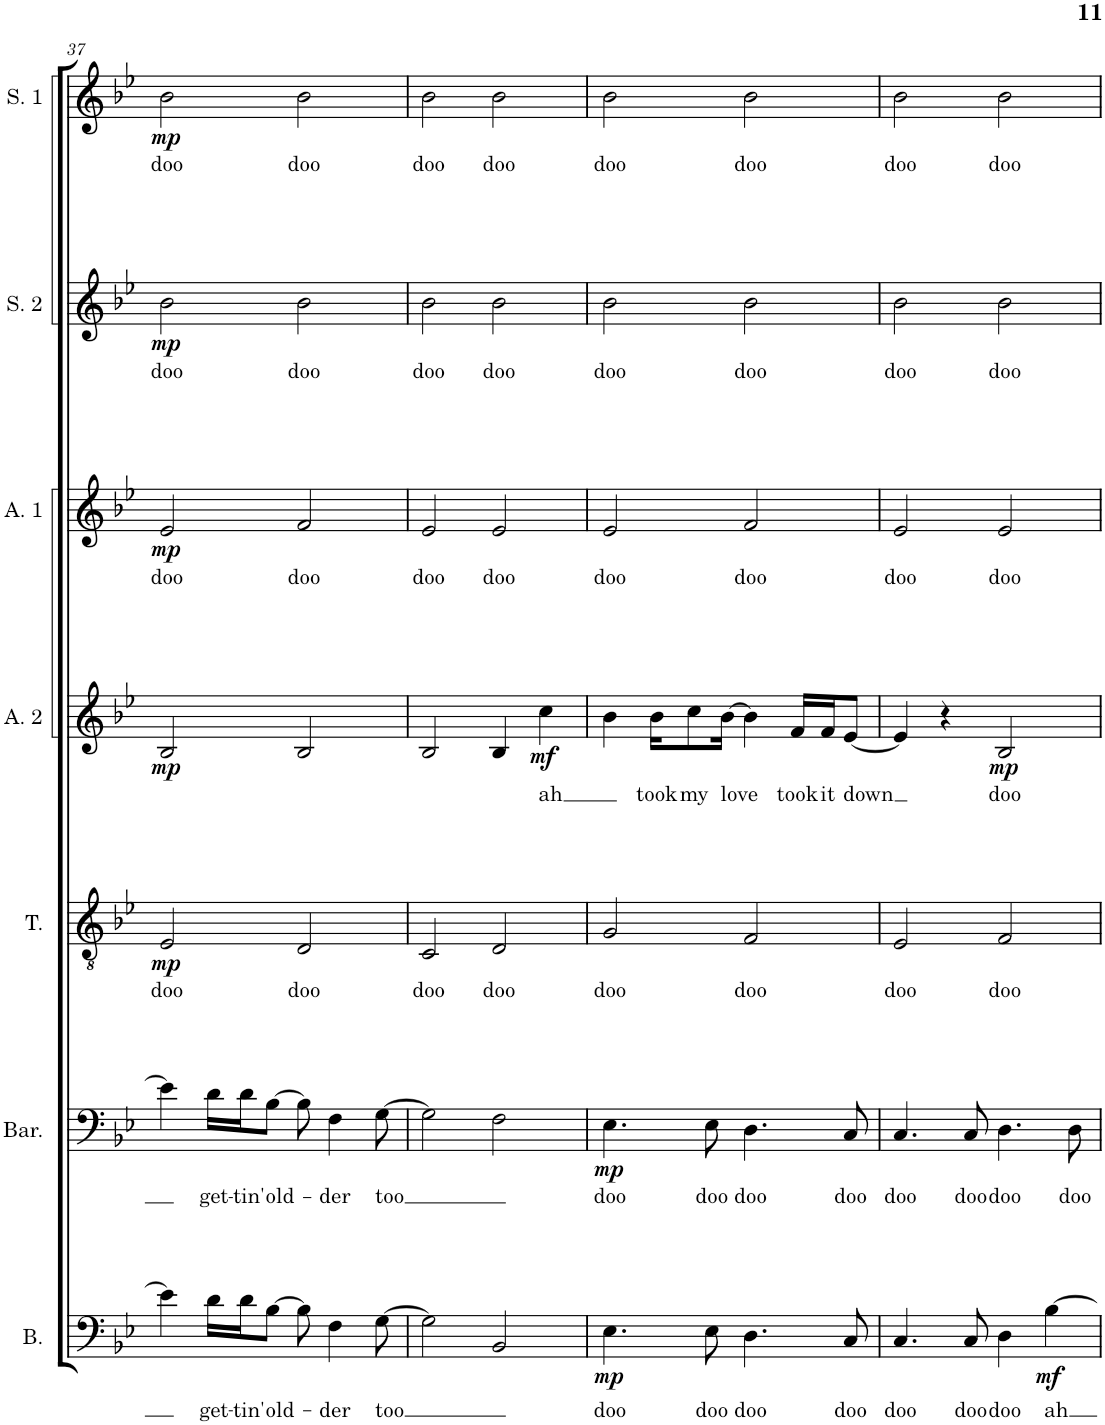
**kern	**text	**dynam	**kern	**text	**dynam	**kern	**text	**dynam	**kern	**text	**dynam	**kern	**text	**dynam	**kern	**text	**dynam	**kern	**text	**dynam
*part7	*part7	*part7	*part6	*part6	*part6	*part5	*part5	*part5	*part4	*part4	*part4	*part3	*part3	*part3	*part2	*part2	*part2	*part1	*part1	*part1
*staff7	*staff7	*staff7	*staff6	*staff6	*staff6	*staff5	*staff5	*staff5	*staff4	*staff4	*staff4	*staff3	*staff3	*staff3	*staff2	*staff2	*staff2	*staff1	*staff1	*staff1
*I"Scwash	*	*	*I"Xylophone	*	*	*I"Glon on the Cob	*	*	*I"Shoshallot	*	*	*I"Kylaflour	*	*	*I"Taro	*	*	*I"Tomadeline	*	*
*	*	*	*	*	*	*I'T.	*	*	*	*	*	*	*	*	*	*	*	*	*	*
!!LO:PB:g=z
*clefF4	*	*	*clefF4	*	*	*clefGv2	*	*	*clefG2	*	*	*clefG2	*	*	*clefG2	*	*	*clefG2	*	*
*k[b-e-]	*	*	*k[b-e-]	*	*	*k[b-e-]	*	*	*k[b-e-]	*	*	*k[b-e-]	*	*	*k[b-e-]	*	*	*k[b-e-]	*	*
*M4/4	*	*	*M4/4	*	*	*M4/4	*	*	*M4/4	*	*	*M4/4	*	*	*M4/4	*	*	*M4/4	*	*
=37	=37	=37	=37	=37	=37	=37	=37	=37	=37	=37	=37	=37	=37	=37	=37	=37	=37	=37	=37	=37
!	!	!	!	!	!	!	!LO:LY:b	!LO:DY:b	!	!	!LO:DY:b	!	!LO:LY:b	!LO:DY:b	!	!LO:LY:b	!LO:DY:b	!	!LO:LY:b	!LO:DY:b
4e-\]	.	.	4e-\]	.	.	2E-/	doo	mp	2B-/	.	mp	2e-/	doo	mp	2b-\	doo	mp	2b-\	doo	mp
!	!LO:LY:b	!	!	!LO:LY:b	!	!	!	!	!	!	!	!	!	!	!	!	!	!	!	!
16d\LL	get-	.	16d\LL	get-	.	.	.	.	.	.	.	.	.	.	.	.	.	.	.	.
!	!LO:LY:b	!	!	!LO:LY:b	!	!	!	!	!	!	!	!	!	!	!	!	!	!	!	!
16d\J	-tin'	.	16d\J	-tin'	.	.	.	.	.	.	.	.	.	.	.	.	.	.	.	.
!	!LO:LY:b	!	!	!LO:LY:b	!	!	!	!	!	!	!	!	!	!	!	!	!	!	!	!
[8B-\J	old-	.	[8B-\J	old-	.	.	.	.	.	.	.	.	.	.	.	.	.	.	.	.
!	!	!	!	!	!	!	!LO:LY:b	!	!	!	!	!	!LO:LY:b	!	!	!LO:LY:b	!	!	!LO:LY:b	!
8B-\]	.	.	8B-\]	.	.	2D/	doo	.	2B-/	.	.	2f/	doo	.	2b-\	doo	.	2b-\	doo	.
!	!LO:LY:b	!	!	!LO:LY:b	!	!	!	!	!	!	!	!	!	!	!	!	!	!	!	!
4F\	-der	.	4F\	-der	.	.	.	.	.	.	.	.	.	.	.	.	.	.	.	.
!	!LO:LY:b	!	!	!LO:LY:b	!	!	!	!	!	!	!	!	!	!	!	!	!	!	!	!
[8G\	too	.	[8G\	too	.	.	.	.	.	.	.	.	.	.	.	.	.	.	.	.
=38	=38	=38	=38	=38	=38	=38	=38	=38	=38	=38	=38	=38	=38	=38	=38	=38	=38	=38	=38	=38
!	!	!	!	!	!	!	!LO:LY:b	!	!	!	!	!	!LO:LY:b	!	!	!LO:LY:b	!	!	!LO:LY:b	!
2G\]	.	.	2G\]	.	.	2C/	doo	.	2B-/	.	.	2e-/	doo	.	2b-\	doo	.	2b-\	doo	.
!	!	!	!	!	!	!	!LO:LY:b	!	!	!	!	!	!LO:LY:b	!	!	!LO:LY:b	!	!	!LO:LY:b	!
2BB-/	.	.	2F\	.	.	2D/	doo	.	4B-/	.	.	2e-/	doo	.	2b-\	doo	.	2b-\	doo	.
!	!	!	!	!	!	!	!	!	!	!LO:LY:b	!LO:DY:b	!	!	!	!	!	!	!	!	!
.	.	.	.	.	.	.	.	.	4cc\	ah	mf	.	.	.	.	.	.	.	.	.
=39	=39	=39	=39	=39	=39	=39	=39	=39	=39	=39	=39	=39	=39	=39	=39	=39	=39	=39	=39	=39
!	!LO:LY:b	!LO:DY:b	!	!LO:LY:b	!LO:DY:b	!	!LO:LY:b	!	!	!	!	!	!LO:LY:b	!	!	!LO:LY:b	!	!	!LO:LY:b	!
4.E-\	doo	mp	4.E-\	doo	mp	2G/	doo	.	4b-\	.	.	2e-/	doo	.	2b-\	doo	.	2b-\	doo	.
!	!	!	!	!	!	!	!	!	!	!LO:LY:b	!	!	!	!	!	!	!	!	!	!
.	.	.	.	.	.	.	.	.	16b-\KL	took	.	.	.	.	.	.	.	.	.	.
!	!	!	!	!	!	!	!	!	!	!LO:LY:b	!	!	!	!	!	!	!	!	!	!
.	.	.	.	.	.	.	.	.	8cc\	my	.	.	.	.	.	.	.	.	.	.
!	!LO:LY:b	!	!	!LO:LY:b	!	!	!	!	!	!	!	!	!	!	!	!	!	!	!	!
8E-\	doo	.	8E-\	doo	.	.	.	.	.	.	.	.	.	.	.	.	.	.	.	.
!	!	!	!	!	!	!	!	!	!	!LO:LY:b	!	!	!	!	!	!	!	!	!	!
.	.	.	.	.	.	.	.	.	[16b-\Jk	love	.	.	.	.	.	.	.	.	.	.
!	!LO:LY:b	!	!	!LO:LY:b	!	!	!LO:LY:b	!	!	!	!	!	!LO:LY:b	!	!	!LO:LY:b	!	!	!LO:LY:b	!
4.D\	doo	.	4.D\	doo	.	2F/	doo	.	4b-\]	.	.	2f/	doo	.	2b-\	doo	.	2b-\	doo	.
!	!	!	!	!	!	!	!	!	!	!LO:LY:b	!	!	!	!	!	!	!	!	!	!
.	.	.	.	.	.	.	.	.	16f/LL	took	.	.	.	.	.	.	.	.	.	.
!	!	!	!	!	!	!	!	!	!	!LO:LY:b	!	!	!	!	!	!	!	!	!	!
.	.	.	.	.	.	.	.	.	16f/J	it	.	.	.	.	.	.	.	.	.	.
!	!LO:LY:b	!	!	!LO:LY:b	!	!	!	!	!	!LO:LY:b	!	!	!	!	!	!	!	!	!	!
8C/	doo	.	8C/	doo	.	.	.	.	[8e-/J	down	.	.	.	.	.	.	.	.	.	.
=40	=40	=40	=40	=40	=40	=40	=40	=40	=40	=40	=40	=40	=40	=40	=40	=40	=40	=40	=40	=40
!	!LO:LY:b	!	!	!LO:LY:b	!	!	!LO:LY:b	!	!	!	!	!	!LO:LY:b	!	!	!LO:LY:b	!	!	!LO:LY:b	!
4.C/	doo	.	4.C/	doo	.	2E-/	doo	.	4e-/]	.	.	2e-/	doo	.	2b-\	doo	.	2b-\	doo	.
.	.	.	.	.	.	.	.	.	4r	.	.	.	.	.	.	.	.	.	.	.
!	!LO:LY:b	!	!	!LO:LY:b	!	!	!	!	!	!	!	!	!	!	!	!	!	!	!	!
8C/	doo	.	8C/	doo	.	.	.	.	.	.	.	.	.	.	.	.	.	.	.	.
!	!LO:LY:b	!	!	!LO:LY:b	!	!	!LO:LY:b	!	!	!LO:LY:b	!LO:DY:b	!	!LO:LY:b	!	!	!LO:LY:b	!	!	!LO:LY:b	!
4D\	doo	.	4.D\	doo	.	2F/	doo	.	2B-/	doo	mp	2e-/	doo	.	2b-\	doo	.	2b-\	doo	.
!	!LO:LY:b	!LO:DY:b	!	!	!	!	!	!	!	!	!	!	!	!	!	!	!	!	!	!
[4B-\	ah	mf	.	.	.	.	.	.	.	.	.	.	.	.	.	.	.	.	.	.
!	!	!	!	!LO:LY:b	!	!	!	!	!	!	!	!	!	!	!	!	!	!	!	!
.	.	.	8D\	doo	.	.	.	.	.	.	.	.	.	.	.	.	.	.	.	.
=	=	=	=	=	=	=	=	=	=	=	=	=	=	=	=	=	=	=	=	=
*-	*-	*-	*-	*-	*-	*-	*-	*-	*-	*-	*-	*-	*-	*-	*-	*-	*-	*-	*-	*-
